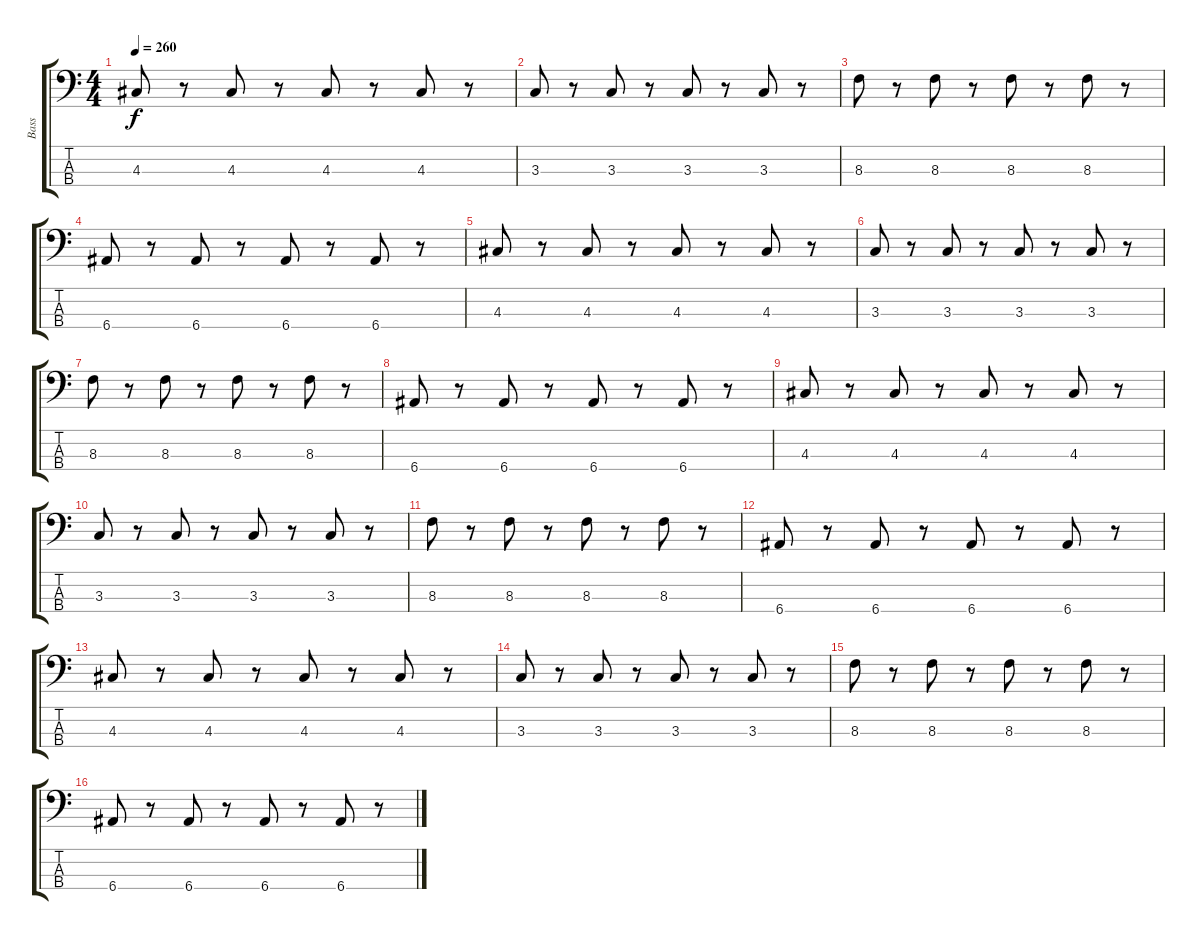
\track ("Bass" "Bass") {instrument electricbasspick}
\staff {score tabs}
\tuning (G2 D2 A1 E1) {hide}
\ts (4 4)
\tempo 260
\clef f4
\ks c
4.3.8{dy f} r.8 4.3.8 r.8 4.3.8 r.8 4.3.8 r.8 |
3.3.8 r.8 3.3.8 r.8 3.3.8 r.8 3.3.8 r.8 |
8.3.8 r.8 8.3.8 r.8 8.3.8 r.8 8.3.8 r.8 |
6.4.8 r.8 6.4.8 r.8 6.4.8 r.8 6.4.8 r.8 |
4.3.8 r.8 4.3.8 r.8 4.3.8 r.8 4.3.8 r.8 |
3.3.8 r.8 3.3.8 r.8 3.3.8 r.8 3.3.8 r.8 |
8.3.8 r.8 8.3.8 r.8 8.3.8 r.8 8.3.8 r.8 |
6.4.8 r.8 6.4.8 r.8 6.4.8 r.8 6.4.8 r.8 |
4.3.8 r.8 4.3.8 r.8 4.3.8 r.8 4.3.8 r.8 |
3.3.8 r.8 3.3.8 r.8 3.3.8 r.8 3.3.8 r.8 |
8.3.8 r.8 8.3.8 r.8 8.3.8 r.8 8.3.8 r.8 |
6.4.8 r.8 6.4.8 r.8 6.4.8 r.8 6.4.8 r.8 |
4.3.8 r.8 4.3.8 r.8 4.3.8 r.8 4.3.8 r.8 |
3.3.8 r.8 3.3.8 r.8 3.3.8 r.8 3.3.8 r.8 |
8.3.8 r.8 8.3.8 r.8 8.3.8 r.8 8.3.8 r.8 |
6.4.8 r.8 6.4.8 r.8 6.4.8 r.8 6.4.8 r.8
